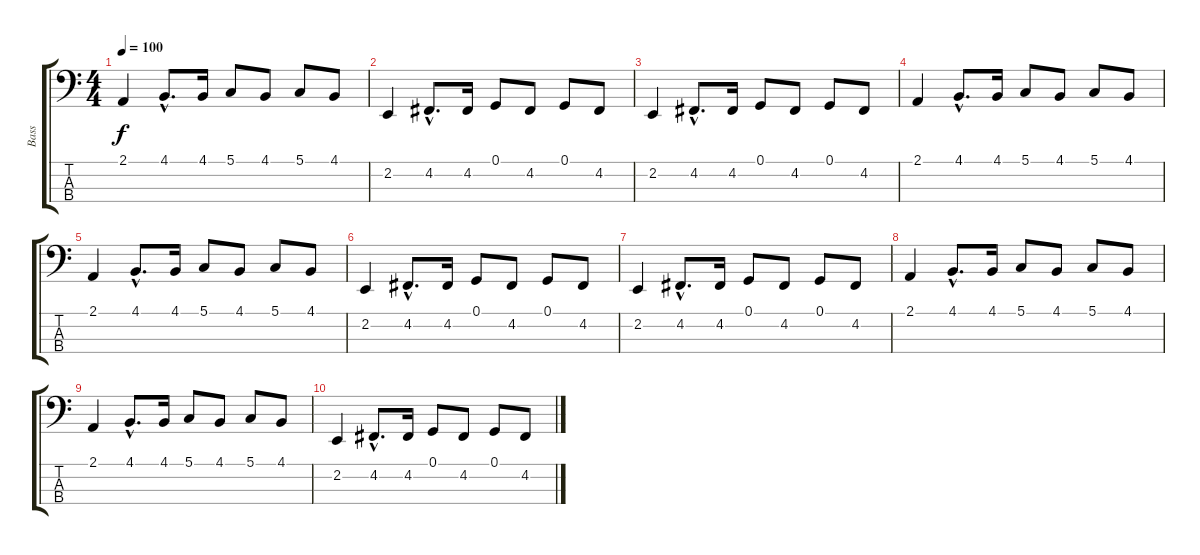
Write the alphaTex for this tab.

\track ("Bass" "Bass") {instrument tuba}
\staff {score tabs}
\tuning (G2 D2 A1 E1) {hide}
\ts (4 4)
\tempo 100
\clef f4
\ks c
2.1.4{dy f} 4.1{hac}.8{d} 4.1.16{volume 7} 5.1.8 4.1.8 5.1.8 4.1.8 |
2.2.4 4.2{hac}.8{d} 4.2.16 0.1.8 4.2.8 0.1.8 4.2.8 |
2.2.4 4.2{hac}.8{d} 4.2.16{volume 7} 0.1.8{volume 7} 4.2.8{volume 6} 0.1.8 4.2.8 |
2.1.4 4.1{hac}.8{d} 4.1.16 5.1.8 4.1.8 5.1.8 4.1.8 |
2.1.4 4.1{hac}.8{d} 4.1.16 5.1.8 4.1.8 5.1.8 4.1.8 |
2.2.4{volume 7} 4.2{hac}.8{d volume 6} 4.2.16{volume 6} 0.1.8 4.2.8 0.1.8 4.2.8 |
2.2.4 4.2{hac}.8{d} 4.2.16 0.1.8 4.2.8 0.1.8 4.2.8 |
2.1.4 4.1{hac}.8{d volume 6} 4.1.16{volume 5} 5.1.8{volume 5} 4.1.8{volume 5} 5.1.8{volume 5} 4.1.8{volume 4} |
2.1.4{volume 4} 4.1{hac}.8{d volume 2} 4.1.16{volume 1} 5.1.8{volume 1} 4.1.8{volume 0} 5.1.8{volume 0} 4.1.8 |
2.2.4 4.2{hac}.8{d} 4.2.16 0.1.8 4.2.8 0.1.8 4.2.8
